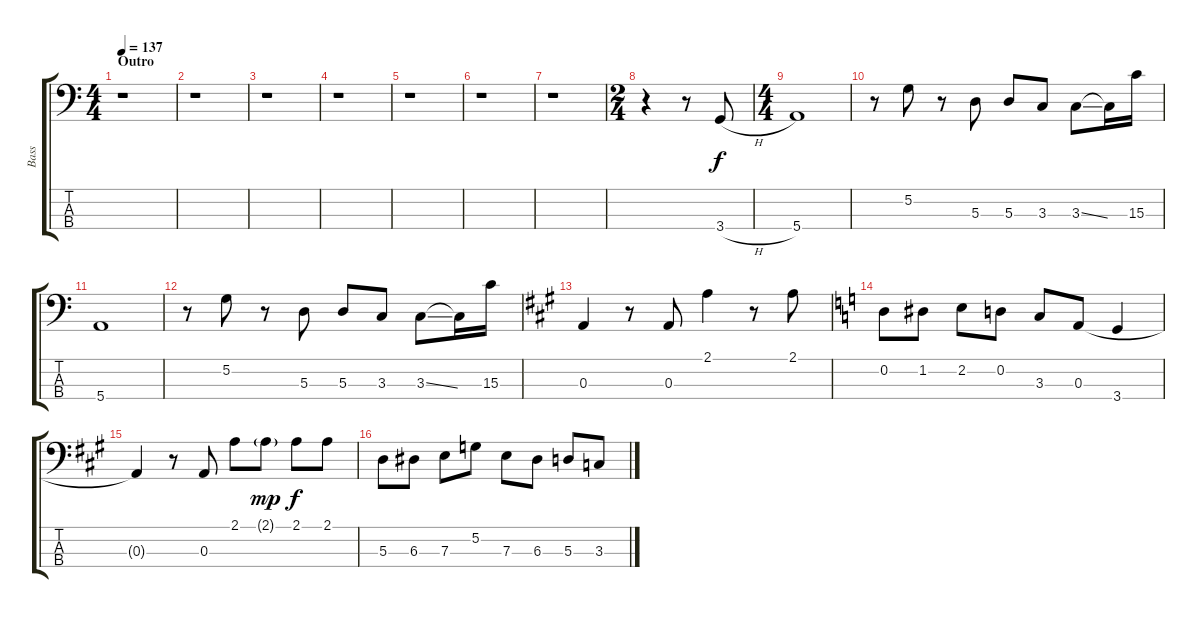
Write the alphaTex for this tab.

\track ("Bass" "Bass") {instrument electricbassfinger}
\staff {score tabs}
\tuning (G2 D2 A1 E1) {hide}
\ts (4 4)
\section ("" "Outro")
\tempo 137
\clef f4
\ks c
r.1{dy f} |
r.1 |
r.1 |
r.1 |
r.1 |
r.1 |
r.1 |
\ts (2 4)
r.4 r.8 3.4{h}.8 |
\ts (4 4)
5.4.1 |
r.8 5.2.8 r.8 5.3.8 5.3.8 3.3.8 3.3{ss}.8 3.3{t}.16 15.3.16 |
5.4.1 |
r.8 5.2.8 r.8 5.3.8 5.3.8 3.3.8 3.3{ss}.8 3.3{t}.16 15.3.16 |
\ks a
0.3.4 r.8 0.3.8 2.1.4 r.8 2.1.8 |
\ks c
0.2.8 1.2.8 2.2.8 0.2.8 3.3.8 0.3.8 3.4.4 |
\ks a
0.3{t}.4 r.8 0.3.8 2.1.8 2.1{g}.8{dy mp} 2.1.8{dy f} 2.1.8 |
5.3.8 6.3.8 7.3.8 5.2.8 7.3.8 6.3.8 5.3.8 3.3.8
